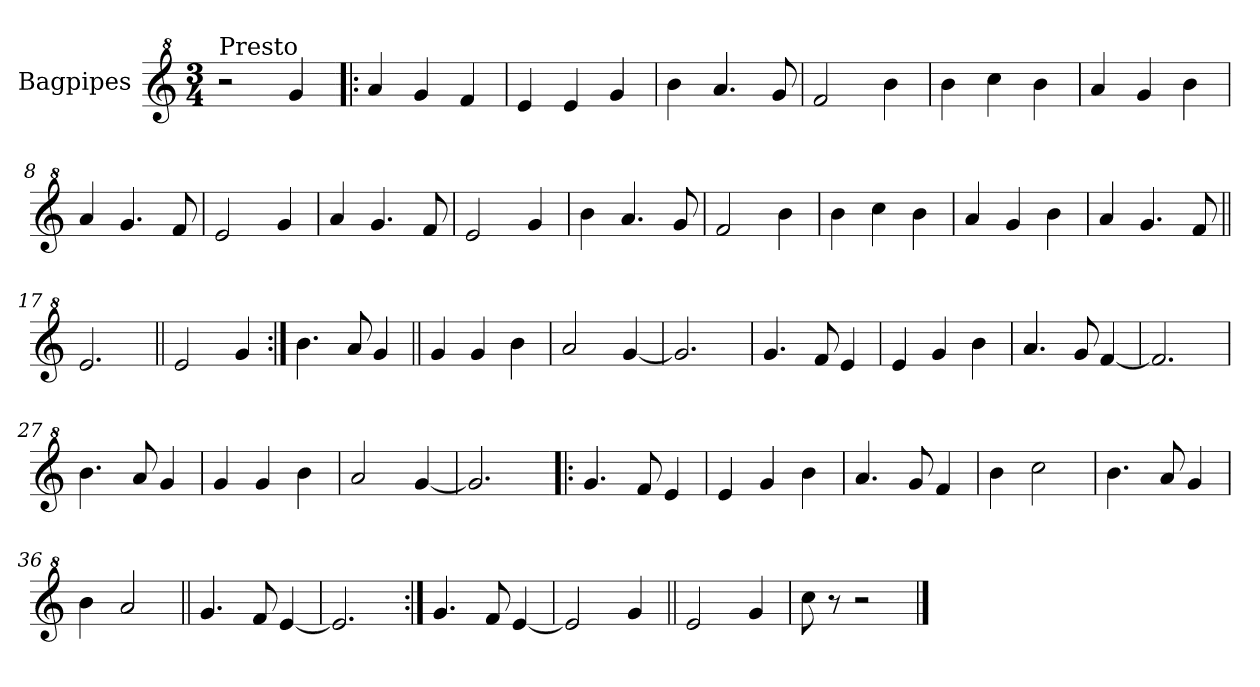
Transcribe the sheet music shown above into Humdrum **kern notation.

**kern
*part1
*staff1
*I"Bagpipes
*I'Bag
*clefG^2
*k[]
*C:
*M3/4
=1
!LO:TX:a:t=Presto
2r
4gg/
=2!|:
4aa/
4gg/
4ff/
=3
4ee/
4ee/
4gg/
=4
4bb\
4.aa/
8gg/
=5
2ff/
4bb\
=6
4bb\
4ccc\
4bb\
=7
4aa/
4gg/
4bb\
=8
4aa/
4.gg/
8ff/
=9
2ee/
4gg/
=10
4aa/
4.gg/
8ff/
=11
2ee/
4gg/
!!LO:LB:g=z
=12
4bb\
4.aa/
8gg/
=13
2ff/
4bb\
=14
4bb\
4ccc\
4bb\
=15
4aa/
4gg/
4bb\
=16
4aa/
4.gg/
8ff/
=17||
2.ee/
=18||
2ee/
4gg/
=19:|!
4.bb\
8aa/
4gg/
=20||
4gg/
4gg/
4bb\
=21
2aa/
[4gg/
=22
2.gg/]
!!LO:LB:g=z
=23
4.gg/
8ff/
4ee/
=24
4ee/
4gg/
4bb\
=25
4.aa/
8gg/
[4ff/
=26
2.ff/]
=27
4.bb\
8aa/
4gg/
=28
4gg/
4gg/
4bb\
=29
2aa/
[4gg/
=30
2.gg/]
=31!|:
4.gg/
8ff/
4ee/
=32
4ee/
4gg/
4bb\
!!LO:LB:g=z
=33
4.aa/
8gg/
4ff/
=34
4bb\
2ccc\
=35
4.bb\
8aa/
4gg/
=36
4bb\
2aa/
=37||
4.gg/
8ff/
[4ee/
=38
2.ee/]
=39:|!
4.gg/
8ff/
[4ee/
=40
2ee/]
4gg/
=41||
2ee/
4gg/
=42
8ccc\
8r
2r
==
*-
